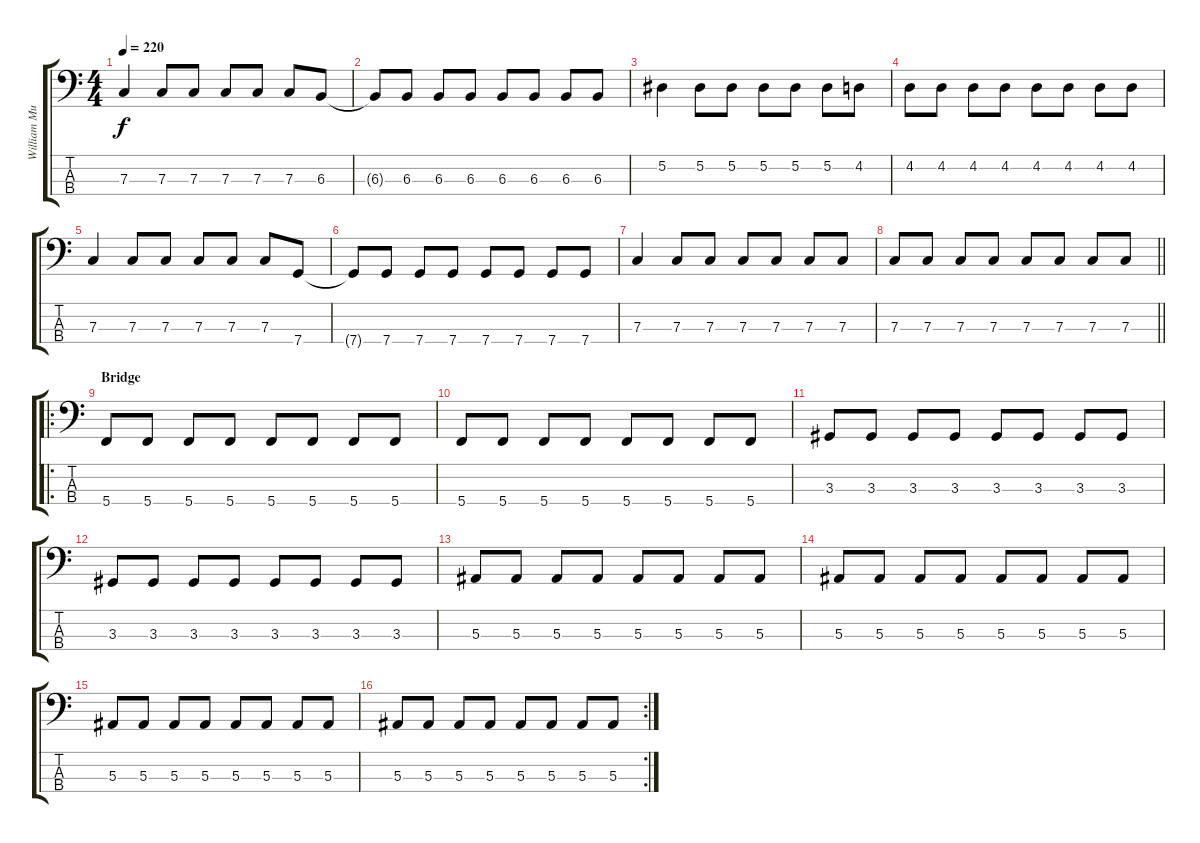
\track ("William Murderface (Bass)" "William Mu") {instrument electricbassfinger}
\staff {score tabs}
\tuning (Eb2 Bb1 F1 C1) {hide}
\ts (4 4)
\tempo 220
\clef f4
\ks c
7.3.4{dy f} 7.3.8 7.3.8 7.3.8 7.3.8 7.3.8 6.3.8 |
6.3{t}.8 6.3.8 6.3.8 6.3.8 6.3.8 6.3.8 6.3.8 6.3.8 |
5.2.4 5.2.8 5.2.8 5.2.8 5.2.8 5.2.8 4.2.8 |
4.2.8 4.2.8 4.2.8 4.2.8 4.2.8 4.2.8 4.2.8 4.2.8 |
7.3.4 7.3.8 7.3.8 7.3.8 7.3.8 7.3.8 7.4.8 |
7.4{t}.8 7.4.8 7.4.8 7.4.8 7.4.8 7.4.8 7.4.8 7.4.8 |
7.3.4 7.3.8 7.3.8 7.3.8 7.3.8 7.3.8 7.3.8 |
\barLineRight lightlight
7.3.8 7.3.8 7.3.8 7.3.8 7.3.8 7.3.8 7.3.8 7.3.8 |
\ro
\section ("" "Bridge")
5.4.8 5.4.8 5.4.8 5.4.8 5.4.8 5.4.8 5.4.8 5.4.8 |
5.4.8 5.4.8 5.4.8 5.4.8 5.4.8 5.4.8 5.4.8 5.4.8 |
3.3.8 3.3.8 3.3.8 3.3.8 3.3.8 3.3.8 3.3.8 3.3.8 |
3.3.8 3.3.8 3.3.8 3.3.8 3.3.8 3.3.8 3.3.8 3.3.8 |
5.3.8 5.3.8 5.3.8 5.3.8 5.3.8 5.3.8 5.3.8 5.3.8 |
5.3.8 5.3.8 5.3.8 5.3.8 5.3.8 5.3.8 5.3.8 5.3.8 |
5.3.8 5.3.8 5.3.8 5.3.8 5.3.8 5.3.8 5.3.8 5.3.8 |
\rc 2
5.3.8 5.3.8 5.3.8 5.3.8 5.3.8 5.3.8 5.3.8 5.3.8
